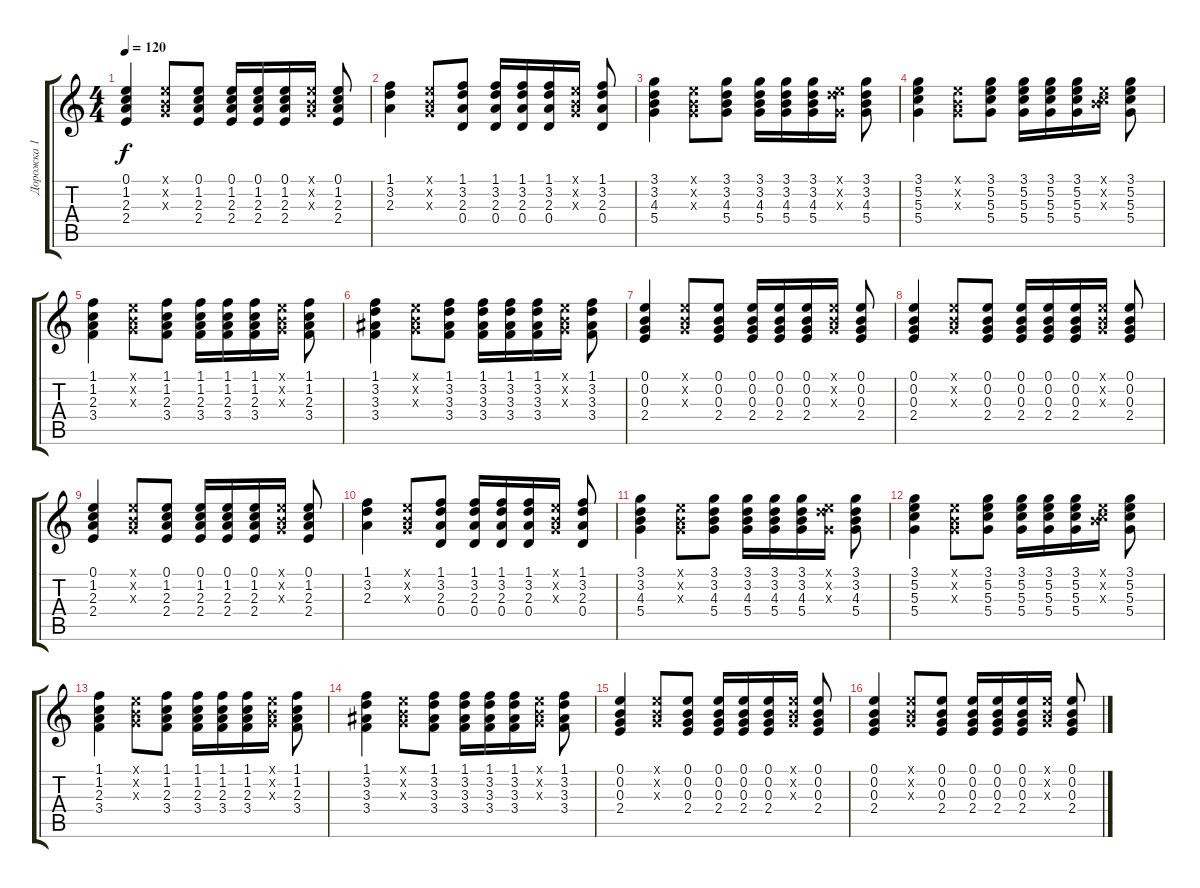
\track ("Дорожка 1" "Дорожка 1") {instrument acousticguitarsteel}
\staff {score tabs}
\tuning (E4 B3 G3 D3 A2 E2) {hide}
\ts (4 4)
\tempo 120
\clef g2
\ks c
(0.1 1.2 2.3 2.4).4{dy f} (0.1{x} 0.2{x} 0.3{x}).8 (0.1 1.2 2.3 2.4).8 (0.1 1.2 2.3 2.4).16 (0.1 1.2 2.3 2.4).16 (0.1 1.2 2.3 2.4).16 (0.1{x} 0.2{x} 0.3{x}).16 (0.1 1.2 2.3 2.4).8 |
(1.1 3.2 2.3).4 (0.1{x} 0.2{x} 0.3{x}).8 (1.1 3.2 2.3 0.4).8 (1.1 3.2 2.3 0.4).16 (1.1 3.2 2.3 0.4).16 (1.1 3.2 2.3 0.4).16 (0.1{x} 0.2{x} 0.3{x}).16 (1.1 3.2 2.3 0.4).8 |
(3.1 3.2 4.3 5.4).4 (0.1{x} 0.2{x} 0.3{x}).8 (3.1 3.2 4.3 5.4).8 (3.1 3.2 4.3 5.4).16 (3.1 3.2 4.3 5.4).16 (3.1 3.2 4.3 5.4).16 (0.1{x} 3.2{x} 0.3{x}).16 (3.1 3.2 4.3 5.4).8 |
(3.1 5.2 5.3 5.4).4 (0.1{x} 0.2{x} 0.3{x}).8 (3.1 5.2 5.3 5.4).8 (3.1 5.2 5.3 5.4).16 (3.1 5.2 5.3 5.4).16 (3.1 5.2 5.3 5.4).16 (0.1{x} 0.2{x} 5.3{x}).16 (3.1 5.2 5.3 5.4).8 |
(1.1 1.2 2.3 3.4).4 (0.1{x} 0.2{x} 0.3{x}).8 (1.1 1.2 2.3 3.4).8 (1.1 1.2 2.3 3.4).16 (1.1 1.2 2.3 3.4).16 (1.1 1.2 2.3 3.4).16 (0.1{x} 0.2{x} 0.3{x}).16 (1.1 1.2 2.3 3.4).8 |
(1.1 3.2 3.3 3.4).4 (0.1{x} 0.2{x} 0.3{x}).8 (1.1 3.2 3.3 3.4).8 (1.1 3.2 3.3 3.4).16 (1.1 3.2 3.3 3.4).16 (1.1 3.2 3.3 3.4).16 (0.1{x} 0.2{x} 0.3{x}).16 (1.1 3.2 3.3 3.4).8 |
(0.1 0.2 0.3 2.4).4 (0.1{x} 0.2{x} 0.3{x}).8 (0.1 0.2 0.3 2.4).8 (0.1 0.2 0.3 2.4).16 (0.1 0.2 0.3 2.4).16 (0.1 0.2 0.3 2.4).16 (0.1{x} 0.2{x} 0.3{x}).16 (0.1 0.2 0.3 2.4).8 |
(0.1 0.2 0.3 2.4).4 (0.1{x} 0.2{x} 0.3{x}).8 (0.1 0.2 0.3 2.4).8 (0.1 0.2 0.3 2.4).16 (0.1 0.2 0.3 2.4).16 (0.1 0.2 0.3 2.4).16 (0.1{x} 0.2{x} 0.3{x}).16 (0.1 0.2 0.3 2.4).8 |
(0.1 1.2 2.3 2.4).4 (0.1{x} 0.2{x} 0.3{x}).8 (0.1 1.2 2.3 2.4).8 (0.1 1.2 2.3 2.4).16 (0.1 1.2 2.3 2.4).16 (0.1 1.2 2.3 2.4).16 (0.1{x} 0.2{x} 0.3{x}).16 (0.1 1.2 2.3 2.4).8 |
(1.1 3.2 2.3).4 (0.1{x} 0.2{x} 0.3{x}).8 (1.1 3.2 2.3 0.4).8 (1.1 3.2 2.3 0.4).16 (1.1 3.2 2.3 0.4).16 (1.1 3.2 2.3 0.4).16 (0.1{x} 0.2{x} 0.3{x}).16 (1.1 3.2 2.3 0.4).8 |
(3.1 3.2 4.3 5.4).4 (0.1{x} 0.2{x} 0.3{x}).8 (3.1 3.2 4.3 5.4).8 (3.1 3.2 4.3 5.4).16 (3.1 3.2 4.3 5.4).16 (3.1 3.2 4.3 5.4).16 (0.1{x} 3.2{x} 0.3{x}).16 (3.1 3.2 4.3 5.4).8 |
(3.1 5.2 5.3 5.4).4 (0.1{x} 0.2{x} 0.3{x}).8 (3.1 5.2 5.3 5.4).8 (3.1 5.2 5.3 5.4).16 (3.1 5.2 5.3 5.4).16 (3.1 5.2 5.3 5.4).16 (0.1{x} 0.2{x} 5.3{x}).16 (3.1 5.2 5.3 5.4).8 |
(1.1 1.2 2.3 3.4).4 (0.1{x} 0.2{x} 0.3{x}).8 (1.1 1.2 2.3 3.4).8 (1.1 1.2 2.3 3.4).16 (1.1 1.2 2.3 3.4).16 (1.1 1.2 2.3 3.4).16 (0.1{x} 0.2{x} 0.3{x}).16 (1.1 1.2 2.3 3.4).8 |
(1.1 3.2 3.3 3.4).4 (0.1{x} 0.2{x} 0.3{x}).8 (1.1 3.2 3.3 3.4).8 (1.1 3.2 3.3 3.4).16 (1.1 3.2 3.3 3.4).16 (1.1 3.2 3.3 3.4).16 (0.1{x} 0.2{x} 0.3{x}).16 (1.1 3.2 3.3 3.4).8 |
(0.1 0.2 0.3 2.4).4 (0.1{x} 0.2{x} 0.3{x}).8 (0.1 0.2 0.3 2.4).8 (0.1 0.2 0.3 2.4).16 (0.1 0.2 0.3 2.4).16 (0.1 0.2 0.3 2.4).16 (0.1{x} 0.2{x} 0.3{x}).16 (0.1 0.2 0.3 2.4).8 |
(0.1 0.2 0.3 2.4).4 (0.1{x} 0.2{x} 0.3{x}).8 (0.1 0.2 0.3 2.4).8 (0.1 0.2 0.3 2.4).16 (0.1 0.2 0.3 2.4).16 (0.1 0.2 0.3 2.4).16 (0.1{x} 0.2{x} 0.3{x}).16 (0.1 0.2 0.3 2.4).8
